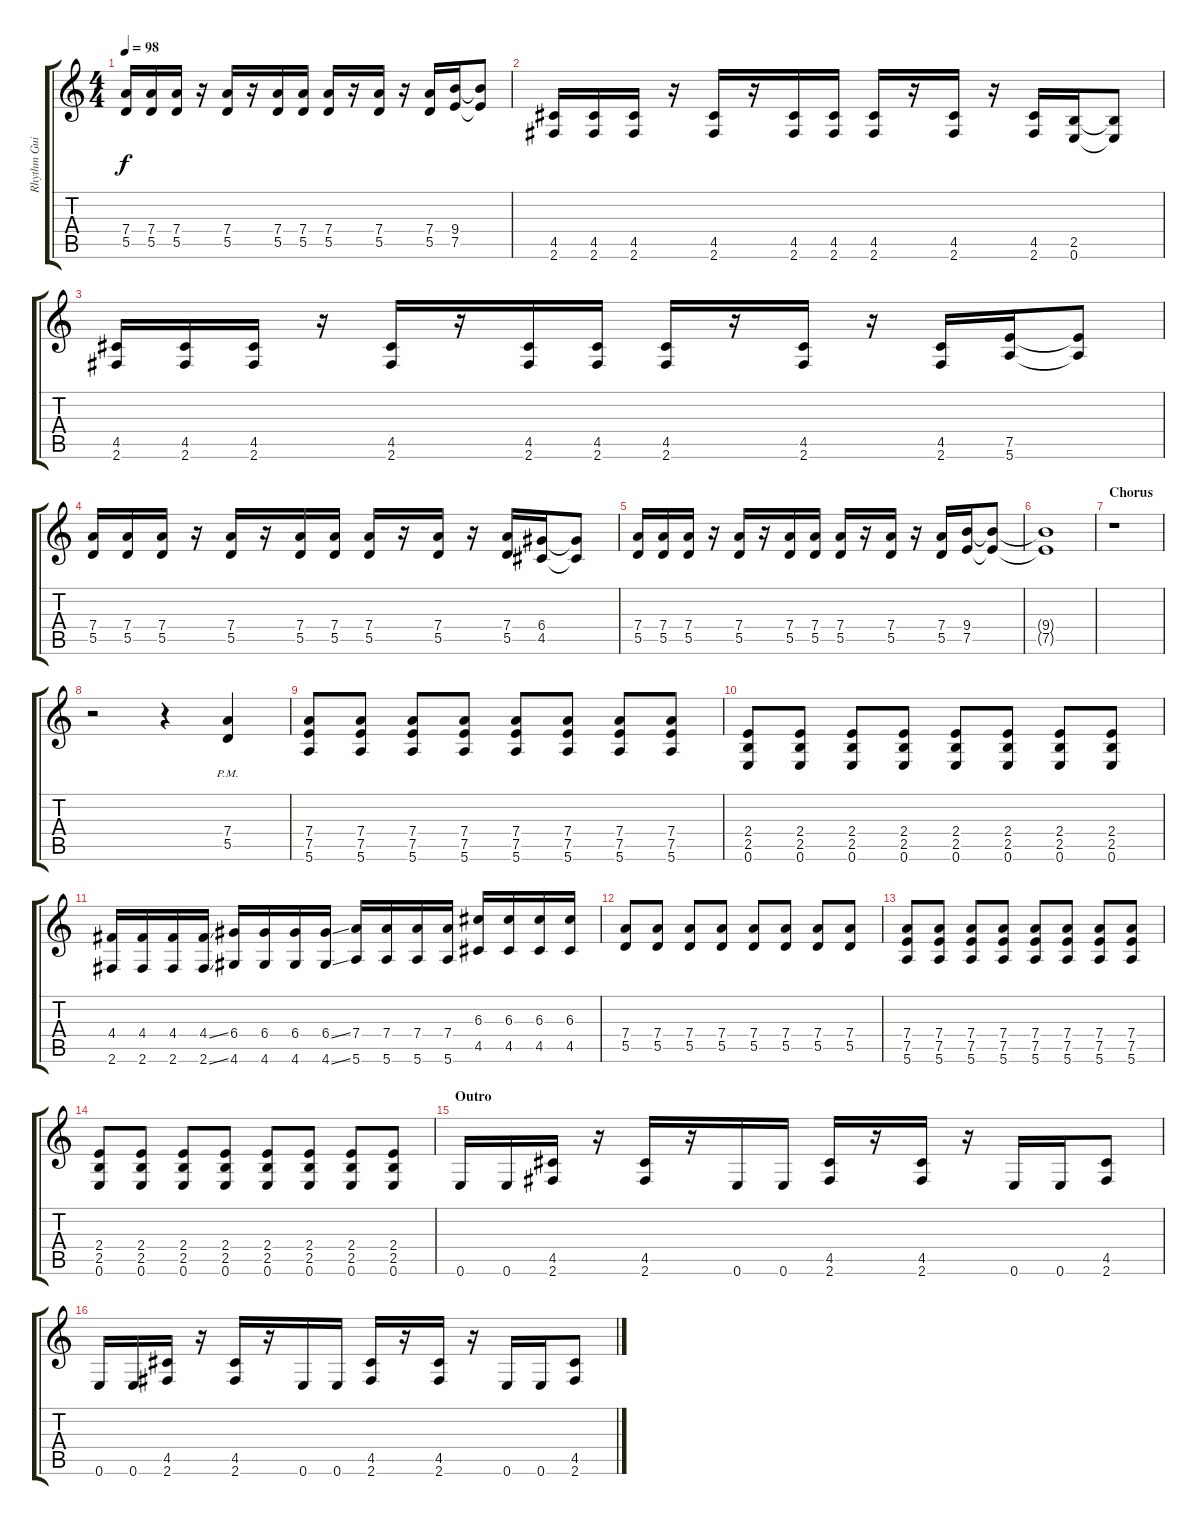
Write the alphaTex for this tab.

\track ("Rhythm Guitar" "Rhythm Gui") {instrument overdrivenguitar}
\staff {score tabs}
\tuning (E4 B3 G3 D3 A2 E2) {hide}
\ts (4 4)
\tempo 98
\clef g2
\ks c
(7.4 5.5).16{dy f} (7.4 5.5).16 (7.4 5.5).16 r.16 (7.4 5.5).16 r.16 (7.4 5.5).16 (7.4 5.5).16 (7.4 5.5).16 r.16 (7.4 5.5).16 r.16 (7.4 5.5).16 (9.4 7.5).16 (9.4{t} 7.5{t}).8 |
(4.5 2.6).16 (4.5 2.6).16 (4.5 2.6).16 r.16 (4.5 2.6).16 r.16 (4.5 2.6).16 (4.5 2.6).16 (4.5 2.6).16 r.16 (4.5 2.6).16 r.16 (4.5 2.6).16 (2.5 0.6).16 (2.5{t} 0.6{t}).8 |
(4.5 2.6).16 (4.5 2.6).16 (4.5 2.6).16 r.16 (4.5 2.6).16 r.16 (4.5 2.6).16 (4.5 2.6).16 (4.5 2.6).16 r.16 (4.5 2.6).16 r.16 (4.5 2.6).16 (7.5 5.6).16 (7.5{t} 5.6{t}).8 |
(7.4 5.5).16 (7.4 5.5).16 (7.4 5.5).16 r.16 (7.4 5.5).16 r.16 (7.4 5.5).16 (7.4 5.5).16 (7.4 5.5).16 r.16 (7.4 5.5).16 r.16 (7.4 5.5).16 (6.4 4.5).16 (6.4{t} 4.5{t}).8 |
(7.4 5.5).16 (7.4 5.5).16 (7.4 5.5).16 r.16 (7.4 5.5).16 r.16 (7.4 5.5).16 (7.4 5.5).16 (7.4 5.5).16 r.16 (7.4 5.5).16 r.16 (7.4 5.5).16 (9.4 7.5).16 (9.4{t} 7.5{t}).8 |
(9.4{t} 7.5{t}).1 |
\section ("" "Chorus")
r.1 |
r.2 r.4 (7.4{pm} 5.5{pm}).4 |
(7.4 7.5 5.6).8 (7.4 7.5 5.6).8 (7.4 7.5 5.6).8 (7.4 7.5 5.6).8 (7.4 7.5 5.6).8 (7.4 7.5 5.6).8 (7.4 7.5 5.6).8 (7.4 7.5 5.6).8 |
(2.4 2.5 0.6).8 (2.4 2.5 0.6).8 (2.4 2.5 0.6).8 (2.4 2.5 0.6).8 (2.4 2.5 0.6).8 (2.4 2.5 0.6).8 (2.4 2.5 0.6).8 (2.4 2.5 0.6).8 |
(4.4 2.6).16 (4.4 2.6).16 (4.4 2.6).16 (4.4{ss} 2.6{ss}).16 (6.4 4.6).16 (6.4 4.6).16 (6.4 4.6).16 (6.4{ss} 4.6{ss}).16 (7.4 5.6).16 (7.4 5.6).16 (7.4 5.6).16 (7.4 5.6).16 (6.3 4.5).16 (6.3 4.5).16 (6.3 4.5).16 (6.3 4.5).16 |
(7.4 5.5).8 (7.4 5.5).8 (7.4 5.5).8 (7.4 5.5).8 (7.4 5.5).8 (7.4 5.5).8 (7.4 5.5).8 (7.4 5.5).8 |
(7.4 7.5 5.6).8 (7.4 7.5 5.6).8 (7.4 7.5 5.6).8 (7.4 7.5 5.6).8 (7.4 7.5 5.6).8 (7.4 7.5 5.6).8 (7.4 7.5 5.6).8 (7.4 7.5 5.6).8 |
(2.4 2.5 0.6).8 (2.4 2.5 0.6).8 (2.4 2.5 0.6).8 (2.4 2.5 0.6).8 (2.4 2.5 0.6).8 (2.4 2.5 0.6).8 (2.4 2.5 0.6).8 (2.4 2.5 0.6).8 |
\section ("" "Outro")
0.6.16 0.6.16 (4.5 2.6).16 r.16 (4.5 2.6).16 r.16 0.6.16 0.6.16 (4.5 2.6).16 r.16 (4.5 2.6).16 r.16 0.6.16 0.6.16 (4.5 2.6).8 |
0.6.16 0.6.16 (4.5 2.6).16 r.16 (4.5 2.6).16 r.16 0.6.16 0.6.16 (4.5 2.6).16 r.16 (4.5 2.6).16 r.16 0.6.16 0.6.16 (4.5 2.6).8
